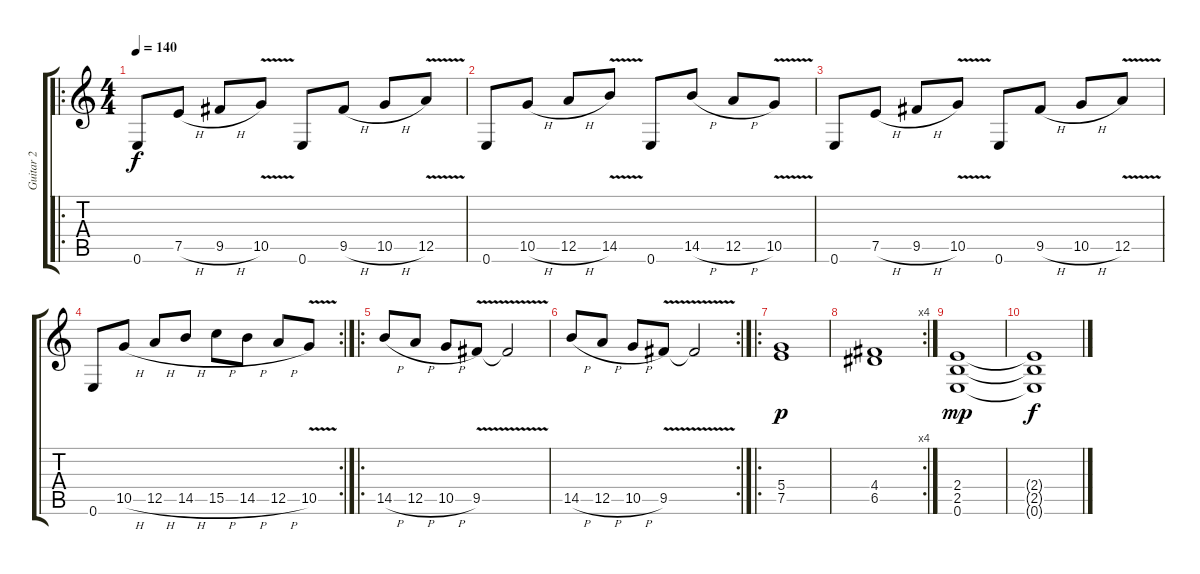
\track ("Guitar 2" "Guitar 2") {instrument distortionguitar}
\staff {score tabs}
\tuning (E4 B3 G3 D3 A2 E2) {hide}
\ro
\ts (4 4)
\tempo 140
\clef g2
\ks c
0.6.8{dy f} 7.5{h}.8 9.5{h}.8 10.5{v}.8 0.6.8 9.5{h}.8 10.5{h}.8 12.5{v}.8 |
0.6.8 10.5{h}.8 12.5{h}.8 14.5{v}.8 0.6.8 14.5{h}.8 12.5{h}.8 10.5{v}.8 |
0.6.8 7.5{h}.8 9.5{h}.8 10.5{v}.8 0.6.8 9.5{h}.8 10.5{h}.8 12.5{v}.8 |
\rc 2
0.6.8 10.5{h}.8 12.5{h}.8 14.5{h}.8 15.5{h}.8 14.5{h}.8 12.5{h}.8 10.5{v}.8 |
\ro
14.5{h}.8 12.5{h}.8 10.5{h}.8 9.5{v}.8 9.5{v t}.2 |
\rc 2
14.5{h}.8 12.5{h}.8 10.5{h}.8 9.5{v}.8 9.5{v t}.2 |
\ro
(5.4 7.5).1{dy p} |
\rc 4
(4.4 6.5).1 |
(2.4 2.5 0.6).1{dy mp} |
(2.4{t} 2.5{t} 0.6{t}).1{dy f}
